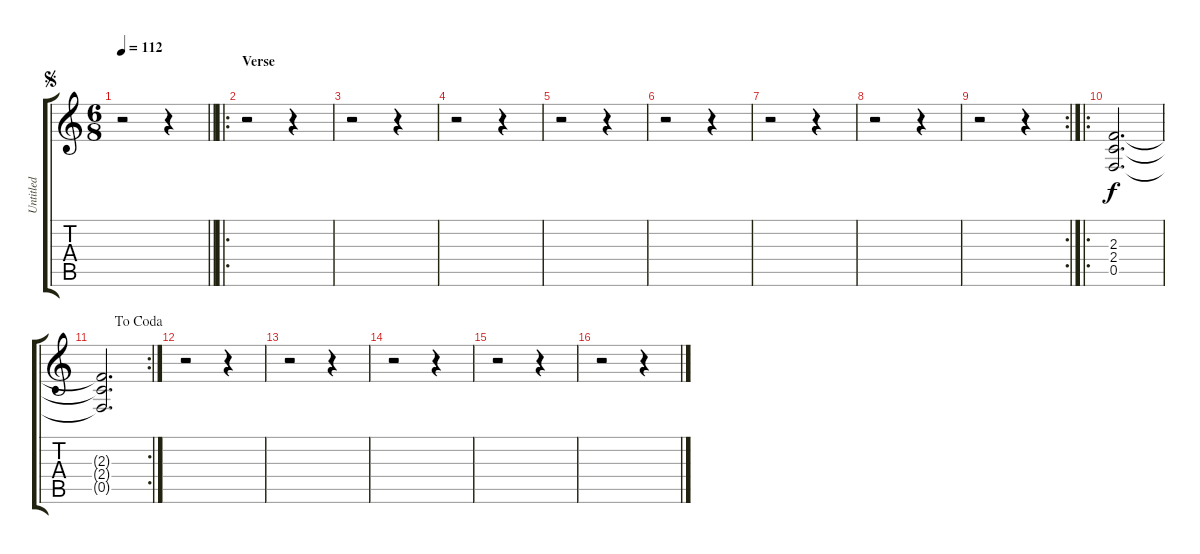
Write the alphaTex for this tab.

\track ("Untitled" "Untitled") {instrument overdrivenguitar}
\staff {score tabs}
\tuning (C4 G3 Eb3 Bb2 F2 C2) {hide}
\ts (6 8)
\jump segno
\tempo 112
\clef g2
\barLineRight lightlight
\ks c
r.2{dy f} r.4 |
\ro
\section ("" "Verse")
r.2 r.4 |
r.2 r.4 |
r.2 r.4 |
r.2 r.4 |
r.2 r.4 |
r.2 r.4 |
r.2 r.4 |
\rc 2
r.2 r.4 |
\ro
(2.3 2.4 0.5).2{d} |
\rc 2
\jump dacoda
(2.3{t} 2.4{t} 0.5{t}).2{d} |
r.2 r.4 |
r.2 r.4 |
r.2 r.4 |
r.2 r.4 |
r.2 r.4
